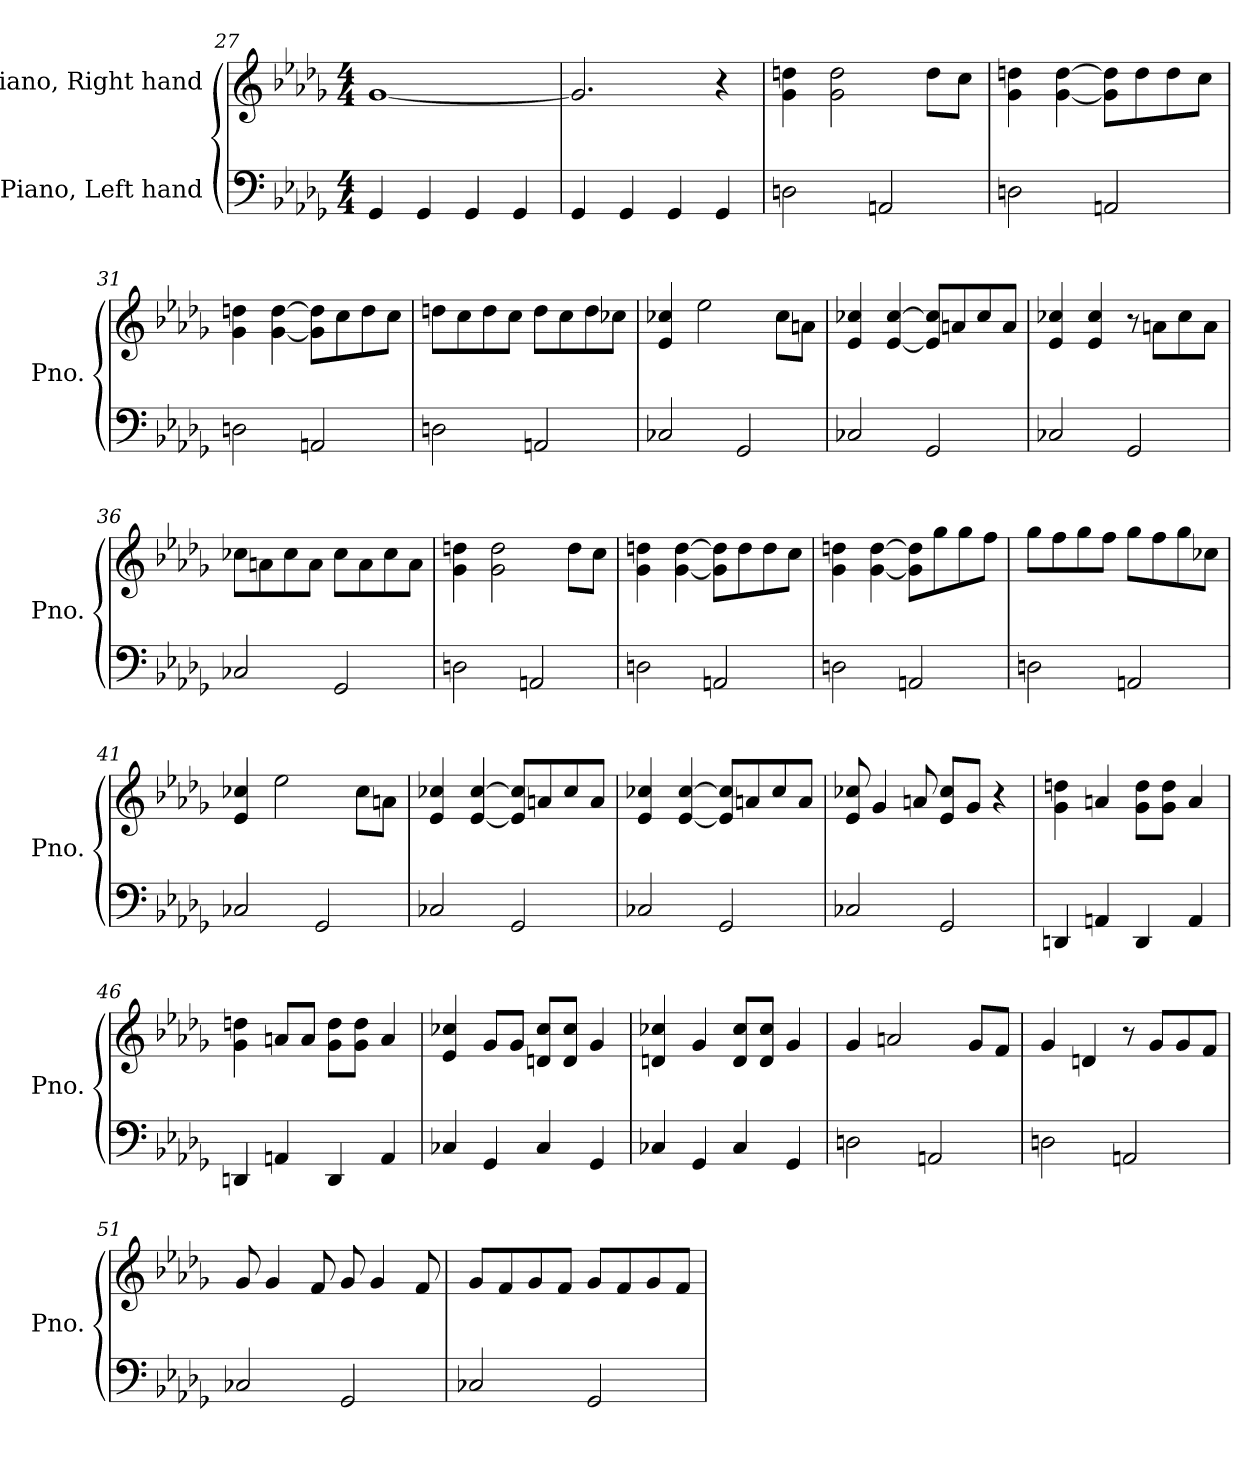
**kern	**kern
*part2	*part1
*staff2	*staff1
*I"Piano, Left hand	*I"Piano, Right hand
*I'Pno.	*I'Pno.
*clefF4	*clefG2
*k[b-e-a-d-g-]	*k[b-e-a-d-g-]
*M4/4	*M4/4
=27	=27
4GG-/	[1g-
4GG-/	.
4GG-/	.
4GG-/	.
=28	=28
4GG-/	2.g-/]
4GG-/	.
4GG-/	.
4GG-/	4r
=29	=29
2Dn\	4g-\ 4ddn\
.	2g-\ 2dd\
2AAn/	.
.	8dd\L
.	8cc\J
=30	=30
2Dn\	4g-\ 4ddn\
.	[4g-\ [4dd\
2AAn/	8g-\] 8dd\]L
.	8dd\
.	8dd\
.	8cc\J
!!LO:PB:g=z
=31	=31
2Dn\	4g-\ 4ddn\
.	[4g-\ [4dd\
2AAn/	8g-\] 8dd\]L
.	8cc\
.	8dd\
.	8cc\J
=32	=32
2Dn\	8ddn\L
.	8cc\
.	8dd\
.	8cc\J
2AAn/	8dd\L
.	8cc\
.	8dd\
.	8cc-X\J
=33	=33
2C-X/	4e-/ 4cc-X/
.	2ee-\
2GG-/	.
.	8cc-\L
.	8an\J
=34	=34
2C-X/	4e-/ 4cc-X/
.	[4e-/ [4cc-/
2GG-/	8e-/] 8cc-/]L
.	8an/
.	8cc-/
.	8a/J
=35	=35
2C-X/	4e-/ 4cc-X/
.	4e-/ 4cc-/
2GG-/	8r
.	8an\L
.	8cc-\
.	8a\J
!!LO:LB:g=z
=36	=36
2C-X/	8cc-X\L
.	8an\
.	8cc-\
.	8a\J
2GG-/	8cc-\L
.	8a\
.	8cc-\
.	8a\J
=37	=37
2Dn\	4g-\ 4ddn\
.	2g-\ 2dd\
2AAn/	.
.	8dd\L
.	8cc\J
=38	=38
2Dn\	4g-\ 4ddn\
.	[4g-\ [4dd\
2AAn/	8g-\] 8dd\]L
.	8dd\
.	8dd\
.	8cc\J
=39	=39
2Dn\	4g-\ 4ddn\
.	[4g-\ [4dd\
2AAn/	8g-\] 8dd\]L
.	8gg-\
.	8gg-\
.	8ff\J
=40	=40
2Dn\	8gg-\L
.	8ff\
.	8gg-\
.	8ff\J
2AAn/	8gg-\L
.	8ff\
.	8gg-\
.	8cc-X\J
!!LO:LB:g=z
=41	=41
2C-X/	4e-/ 4cc-X/
.	2ee-\
2GG-/	.
.	8cc-\L
.	8an\J
=42	=42
2C-X/	4e-/ 4cc-X/
.	[4e-/ [4cc-/
2GG-/	8e-/] 8cc-/]L
.	8an/
.	8cc-/
.	8a/J
=43	=43
2C-X/	4e-/ 4cc-X/
.	[4e-/ [4cc-/
2GG-/	8e-/] 8cc-/]L
.	8an/
.	8cc-/
.	8a/J
=44	=44
2C-X/	8e-/ 8cc-X/
.	4g-/
.	8an/
2GG-/	8e-/ 8cc-/L
.	8g-/J
.	4r
=45	=45
4DDn/	4g-\ 4ddn\
4AAn/	4an/
4DD/	8g-\ 8dd\L
.	8g-\ 8dd\J
4AA/	4a/
!!LO:LB:g=z
=46	=46
4DDn/	4g-\ 4ddn\
4AAn/	8an/L
.	8a/J
4DD/	8g-\ 8dd\L
.	8g-\ 8dd\J
4AA/	4a/
=47	=47
4C-X/	4e-/ 4cc-X/
4GG-/	8g-/L
.	8g-/J
4C-/	8dn/ 8cc-/L
.	8d/ 8cc-/J
4GG-/	4g-/
=48	=48
4C-X/	4dn/ 4cc-X/
4GG-/	4g-/
4C-/	8d/ 8cc-/L
.	8d/ 8cc-/J
4GG-/	4g-/
=49	=49
2Dn\	4g-/
.	2an/
2AAn/	.
.	8g-/L
.	8f/J
=50	=50
2Dn\	4g-/
.	4dn/
2AAn/	8r
.	8g-/L
.	8g-/
.	8f/J
!!LO:LB:g=z
=51	=51
2C-X/	8g-/
.	4g-/
.	8f/
2GG-/	8g-/
.	4g-/
.	8f/
=52	=52
2C-X/	8g-/L
.	8f/
.	8g-/
.	8f/J
2GG-/	8g-/L
.	8f/
.	8g-/
.	8f/J
=	=
*-	*-
